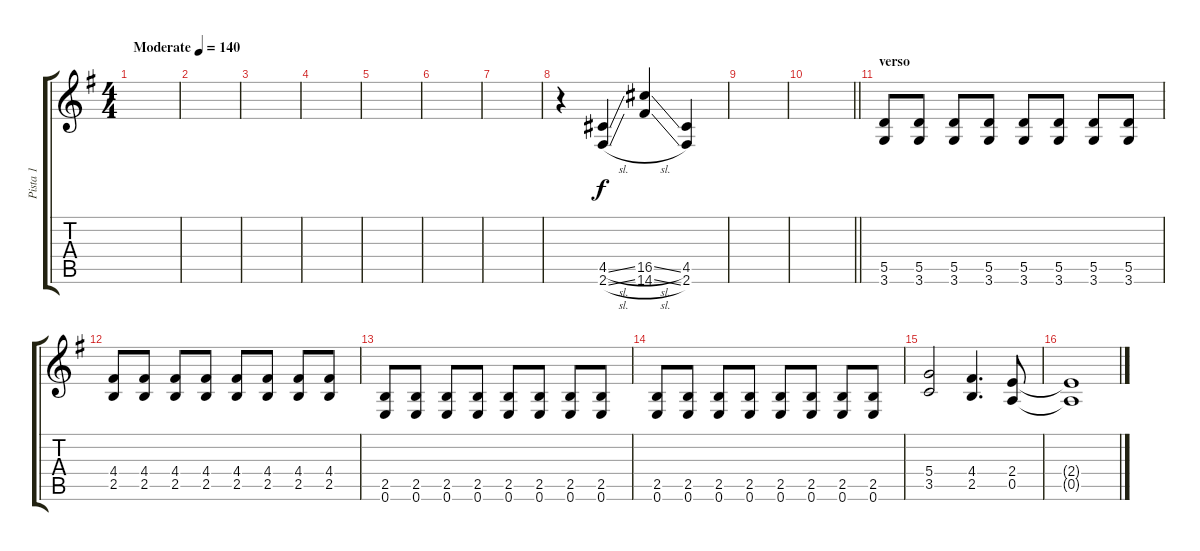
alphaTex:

\track ("Pista 1" "Pista 1") {instrument distortionguitar}
\staff {score tabs}
\tuning (E4 B3 G3 D3 A2 E2) {hide}
\ts (4 4)
\tempo (140 "Moderate")
\clef g2
\ks g
|
|
|
|
|
|
|
r.4 (4.5{sl} 2.6{sl}).4 (16.5{sl} 14.6{sl}).4 (4.5 2.6).4 |
|
\barLineRight lightlight
|
\section ("" "verso")
(5.5 3.6).8 (5.5 3.6).8 (5.5 3.6).8 (5.5 3.6).8 (5.5 3.6).8 (5.5 3.6).8 (5.5 3.6).8 (5.5 3.6).8 |
(4.4 2.5).8 (4.4 2.5).8 (4.4 2.5).8 (4.4 2.5).8 (4.4 2.5).8 (4.4 2.5).8 (4.4 2.5).8 (4.4 2.5).8 |
(2.5 0.6).8 (2.5 0.6).8 (2.5 0.6).8 (2.5 0.6).8 (2.5 0.6).8 (2.5 0.6).8 (2.5 0.6).8 (2.5 0.6).8 |
(2.5 0.6).8 (2.5 0.6).8 (2.5 0.6).8 (2.5 0.6).8 (2.5 0.6).8 (2.5 0.6).8 (2.5 0.6).8 (2.5 0.6).8 |
(5.4 3.5).2 (4.4 2.5).4{d} (2.4 0.5).8 |
(2.4{t} 0.5{t}).1
